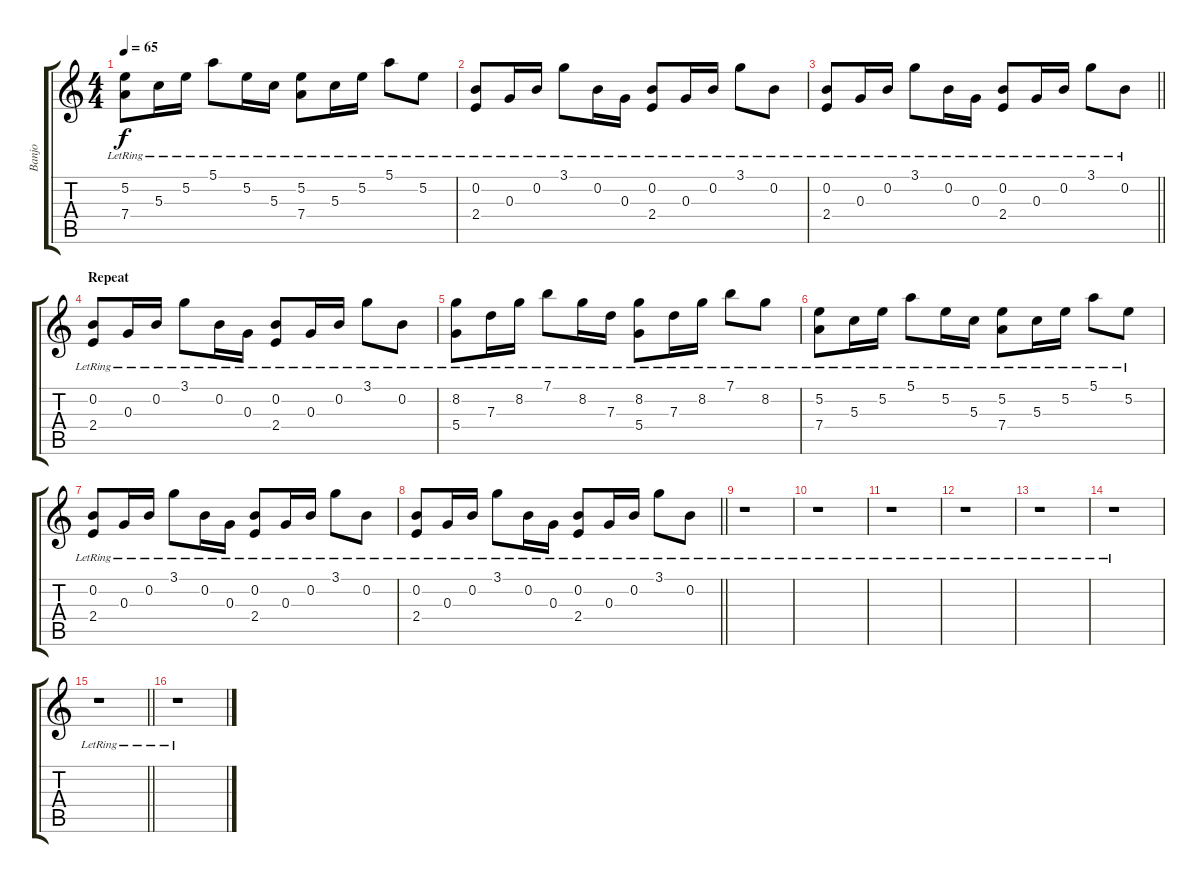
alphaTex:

\track ("Banjo" "Banjo") {instrument banjo}
\staff {score tabs}
\tuning (E4 B3 G3 D3 A2 E2) {hide}
\displaytranspose 12
\ts (4 4)
\tempo 65
\clef g2
\ks c
(5.2{lr} 7.4{lr}).8{dy f} 5.3{lr}.16 5.2{lr}.16 5.1{lr}.8 5.2{lr}.16 5.3{lr}.16 (5.2{lr} 7.4{lr}).8 5.3{lr}.16 5.2{lr}.16 5.1{lr}.8 5.2{lr}.8 |
(0.2{lr} 2.4{lr}).8 0.3{lr}.16 0.2{lr}.16 3.1{lr}.8 0.2{lr}.16 0.3{lr}.16 (0.2{lr} 2.4{lr}).8 0.3{lr}.16 0.2{lr}.16 3.1{lr}.8 0.2{lr}.8 |
\barLineRight lightlight
(0.2{lr} 2.4{lr}).8 0.3{lr}.16 0.2{lr}.16 3.1{lr}.8 0.2{lr}.16 0.3{lr}.16 (0.2{lr} 2.4{lr}).8 0.3{lr}.16 0.2{lr}.16 3.1{lr}.8 0.2{lr}.8 |
\section ("" "Repeat")
(0.2{lr} 2.4{lr}).8 0.3{lr}.16 0.2{lr}.16 3.1{lr}.8 0.2{lr}.16 0.3{lr}.16 (0.2{lr} 2.4{lr}).8 0.3{lr}.16 0.2{lr}.16 3.1{lr}.8 0.2{lr}.8 |
(8.2{lr} 5.4{lr}).8 7.3{lr}.16 8.2{lr}.16 7.1{lr}.8 8.2{lr}.16 7.3{lr}.16 (8.2{lr} 5.4{lr}).8 7.3{lr}.16 8.2{lr}.16 7.1{lr}.8 8.2{lr}.8 |
(5.2{lr} 7.4{lr}).8 5.3{lr}.16 5.2{lr}.16 5.1{lr}.8 5.2{lr}.16 5.3{lr}.16 (5.2{lr} 7.4{lr}).8 5.3{lr}.16 5.2{lr}.16 5.1{lr}.8 5.2{lr}.8 |
(0.2{lr} 2.4{lr}).8 0.3{lr}.16 0.2{lr}.16 3.1{lr}.8 0.2{lr}.16 0.3{lr}.16 (0.2{lr} 2.4{lr}).8 0.3{lr}.16 0.2{lr}.16 3.1{lr}.8 0.2{lr}.8 |
\barLineRight lightlight
(0.2{lr} 2.4{lr}).8 0.3{lr}.16 0.2{lr}.16 3.1{lr}.8 0.2{lr}.16 0.3{lr}.16 (0.2{lr} 2.4{lr}).8 0.3{lr}.16 0.2{lr}.16 3.1{lr}.8 0.2{lr}.8 |
r.1 |
r.1 |
r.1 |
r.1 |
r.1 |
r.1 |
\barLineRight lightlight
r.1 |
r.1
